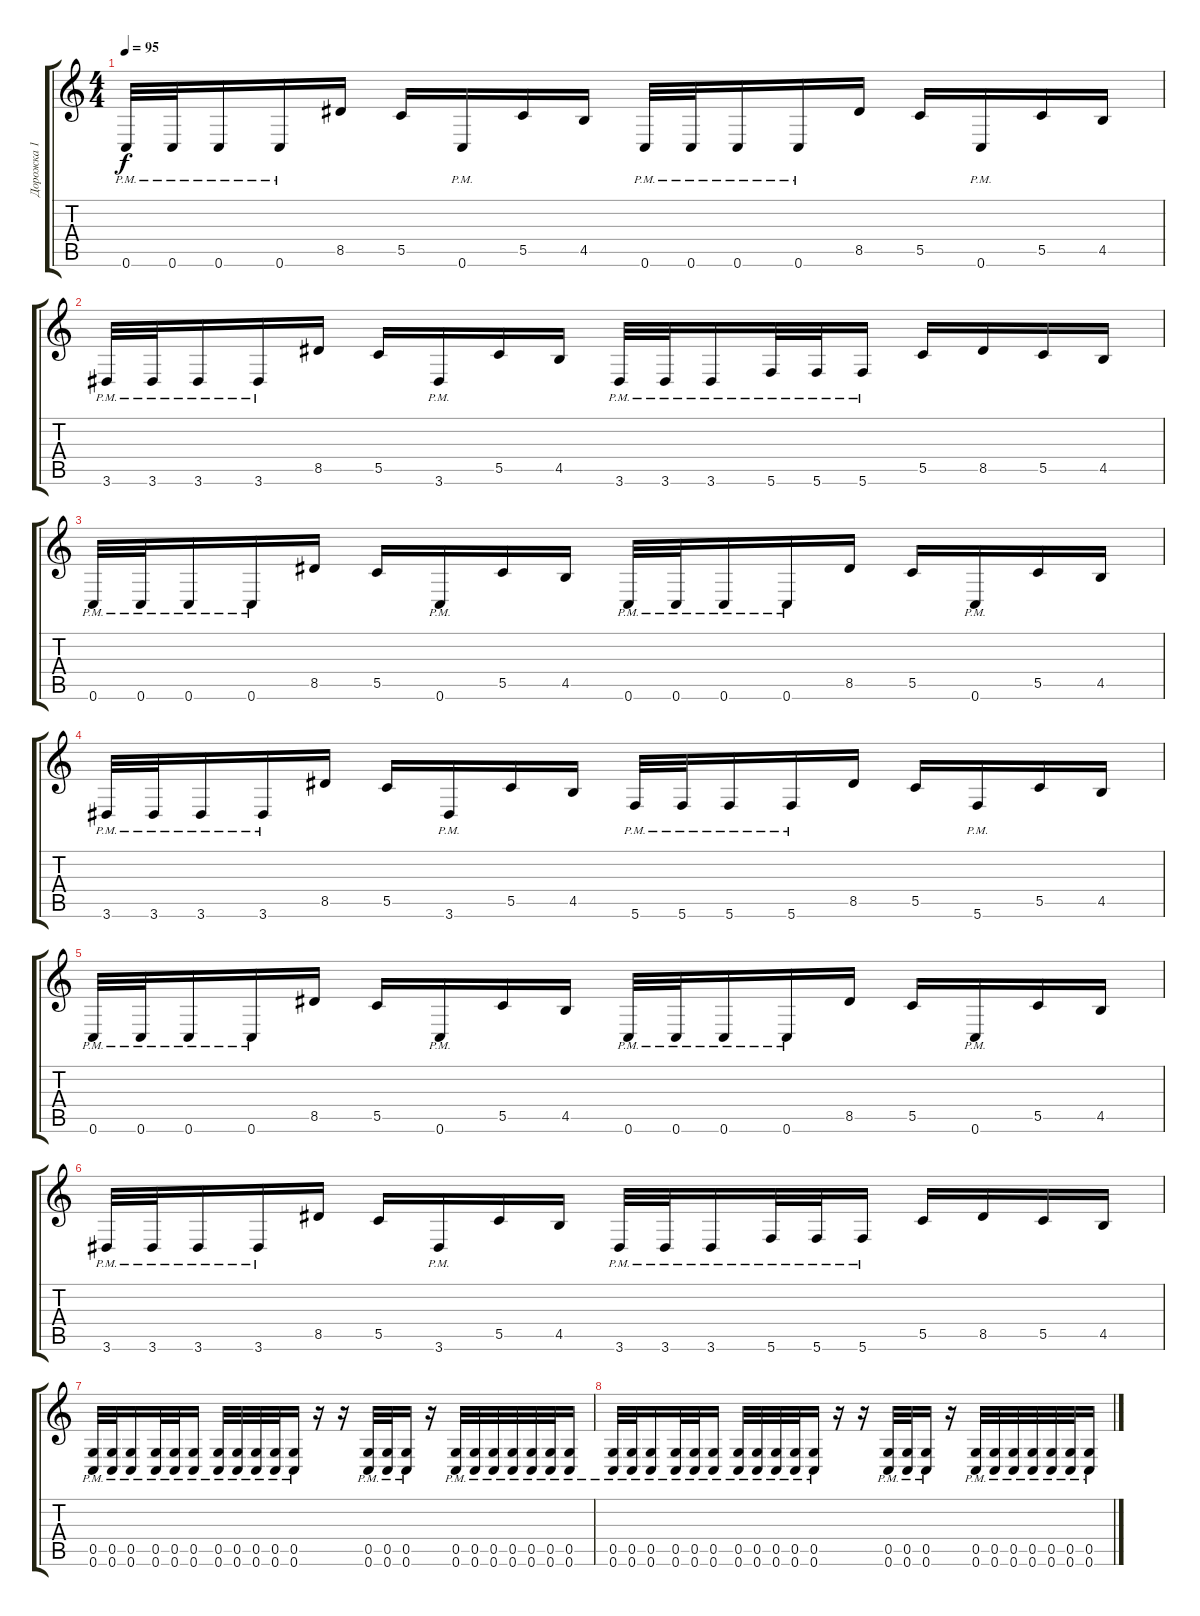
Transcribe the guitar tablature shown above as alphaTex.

\track ("Дорожка 1" "Дорожка 1") {instrument distortionguitar}
\staff {score tabs}
\tuning (D4 A3 F3 C3 G2 C2) {hide}
\ts (4 4)
\tempo 95
\clef g2
\ks c
0.6{pm}.32{dy f} 0.6{pm}.32 0.6{pm}.16 0.6{pm}.16 8.5.16 5.5.16 0.6{pm}.16 5.5.16 4.5.16 0.6{pm}.32 0.6{pm}.32 0.6{pm}.16 0.6{pm}.16 8.5.16 5.5.16 0.6{pm}.16 5.5.16 4.5.16 |
3.6{pm}.32 3.6{pm}.32 3.6{pm}.16 3.6{pm}.16 8.5.16 5.5.16 3.6{pm}.16 5.5.16 4.5.16 3.6{pm}.32 3.6{pm}.32 3.6{pm}.16 5.6{pm}.32 5.6{pm}.32 5.6{pm}.16 5.5.16 8.5.16 5.5.16 4.5.16 |
0.6{pm}.32 0.6{pm}.32 0.6{pm}.16 0.6{pm}.16 8.5.16 5.5.16 0.6{pm}.16 5.5.16 4.5.16 0.6{pm}.32 0.6{pm}.32 0.6{pm}.16 0.6{pm}.16 8.5.16 5.5.16 0.6{pm}.16 5.5.16 4.5.16 |
3.6{pm}.32 3.6{pm}.32 3.6{pm}.16 3.6{pm}.16 8.5.16 5.5.16 3.6{pm}.16 5.5.16 4.5.16 5.6{pm}.32 5.6{pm}.32 5.6{pm}.16 5.6{pm}.16 8.5.16 5.5.16 5.6{pm}.16 5.5.16 4.5.16 |
0.6{pm}.32 0.6{pm}.32 0.6{pm}.16 0.6{pm}.16 8.5.16 5.5.16 0.6{pm}.16 5.5.16 4.5.16 0.6{pm}.32 0.6{pm}.32 0.6{pm}.16 0.6{pm}.16 8.5.16 5.5.16 0.6{pm}.16 5.5.16 4.5.16 |
3.6{pm}.32 3.6{pm}.32 3.6{pm}.16 3.6{pm}.16 8.5.16 5.5.16 3.6{pm}.16 5.5.16 4.5.16 3.6{pm}.32 3.6{pm}.32 3.6{pm}.16 5.6{pm}.32 5.6{pm}.32 5.6{pm}.16 5.5.16 8.5.16 5.5.16 4.5.16 |
(0.5{pm} 0.6{pm}).32 (0.5{pm} 0.6{pm}).32 (0.5{pm} 0.6{pm}).16 (0.5{pm} 0.6{pm}).32 (0.5{pm} 0.6{pm}).32 (0.5{pm} 0.6{pm}).16 (0.5{pm} 0.6{pm}).32 (0.5{pm} 0.6{pm}).32 (0.5{pm} 0.6{pm}).32 (0.5{pm} 0.6{pm}).32 (0.5{pm} 0.6{pm}).16 r.16 r.16 (0.5{pm} 0.6{pm}).32 (0.5{pm} 0.6{pm}).32 (0.5{pm} 0.6{pm}).16 r.16 (0.5{pm} 0.6{pm}).32 (0.5{pm} 0.6{pm}).32 (0.5{pm} 0.6{pm}).32 (0.5{pm} 0.6{pm}).32 (0.5{pm} 0.6{pm}).32 (0.5{pm} 0.6{pm}).32 (0.5{pm} 0.6{pm}).16 |
(0.5{pm} 0.6{pm}).32 (0.5{pm} 0.6{pm}).32 (0.5{pm} 0.6{pm}).16 (0.5{pm} 0.6{pm}).32 (0.5{pm} 0.6{pm}).32 (0.5{pm} 0.6{pm}).16 (0.5{pm} 0.6{pm}).32 (0.5{pm} 0.6{pm}).32 (0.5{pm} 0.6{pm}).32 (0.5{pm} 0.6{pm}).32 (0.5{pm} 0.6{pm}).16 r.16 r.16 (0.5{pm} 0.6{pm}).32 (0.5{pm} 0.6{pm}).32 (0.5{pm} 0.6{pm}).16 r.16 (0.5{pm} 0.6{pm}).32 (0.5{pm} 0.6{pm}).32 (0.5{pm} 0.6{pm}).32 (0.5{pm} 0.6{pm}).32 (0.5{pm} 0.6{pm}).32 (0.5{pm} 0.6{pm}).32 (0.5{pm} 0.6{pm}).16
